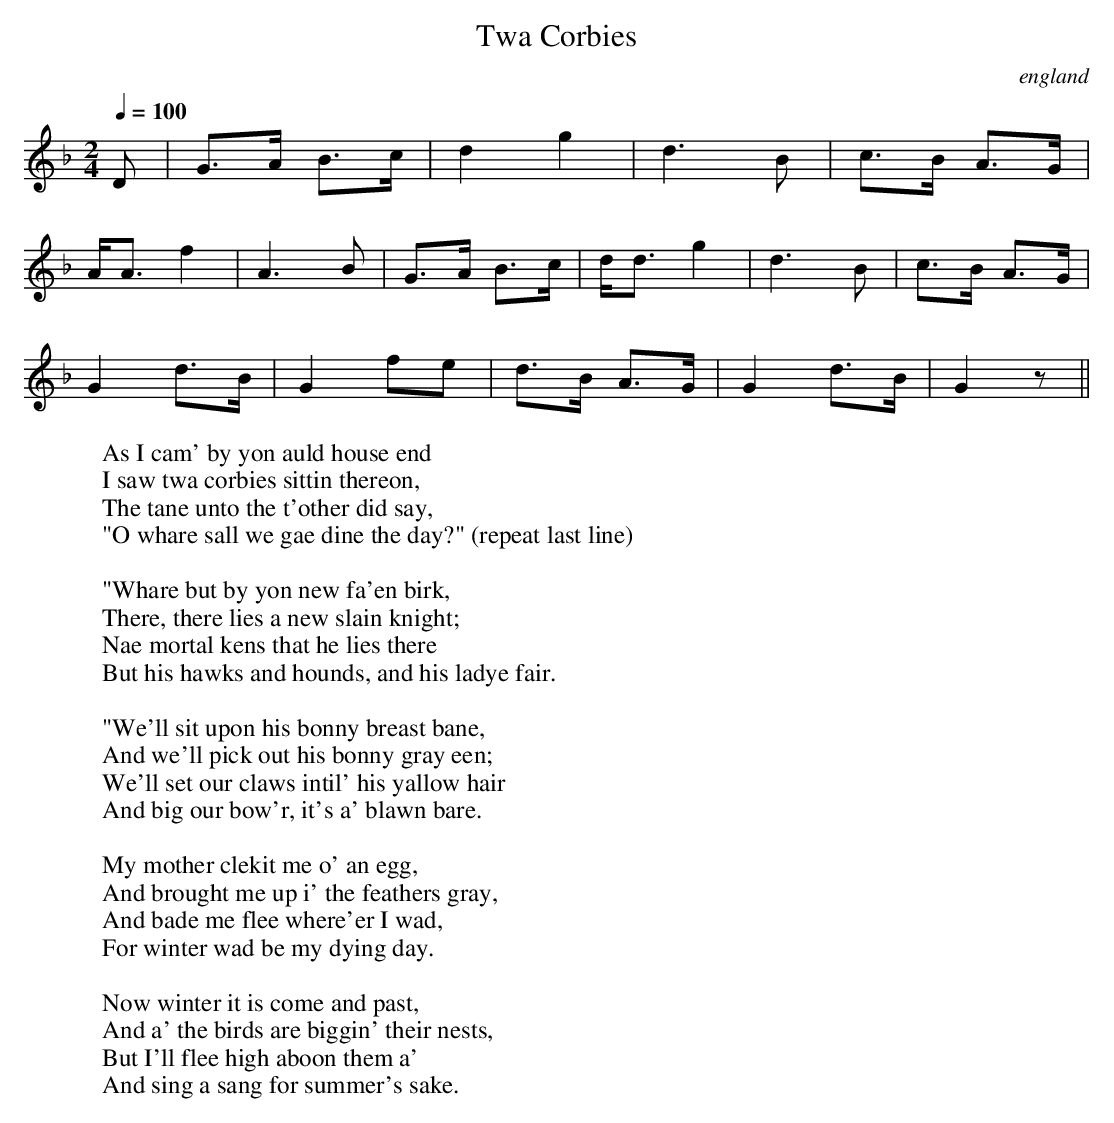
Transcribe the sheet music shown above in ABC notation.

X:1
T:Twa Corbies
O:england
M:2/4
L:1/8
Q:1/4=100
W:As I cam' by yon auld house end
W:I saw twa corbies sittin thereon,
W:The tane unto the t'other did say,
W:"O whare sall we gae dine the day?" (repeat last line)
W:
W:"Whare but by yon new fa'en birk,
W:There, there lies a new slain knight;
W:Nae mortal kens that he lies there
W:But his hawks and hounds, and his ladye fair.
W:
W:"We'll sit upon his bonny breast bane,
W:And we'll pick out his bonny gray een;
W:We'll set our claws intil' his yallow hair
W:And big our bow'r, it's a' blawn bare.
W:
W:My mother clekit me o' an egg,
W:And brought me up i' the feathers gray,
W:And bade me flee where'er I wad,
W:For winter wad be my dying day.
W:
W:Now winter it is come and past,
W:And a' the birds are biggin' their nests,
W:But I'll flee high aboon them a'
W:And sing a sang for summer's sake.
K:F
D|G>A B>c|d2 g2|d3B|c>B A>G|
A<A f2|A3B|G>A B>c|d<d g2|d3B|c>B A>G|
G2 d>-B|G2 f-e|d>B A>G|G2 d>-B|G2 z||
